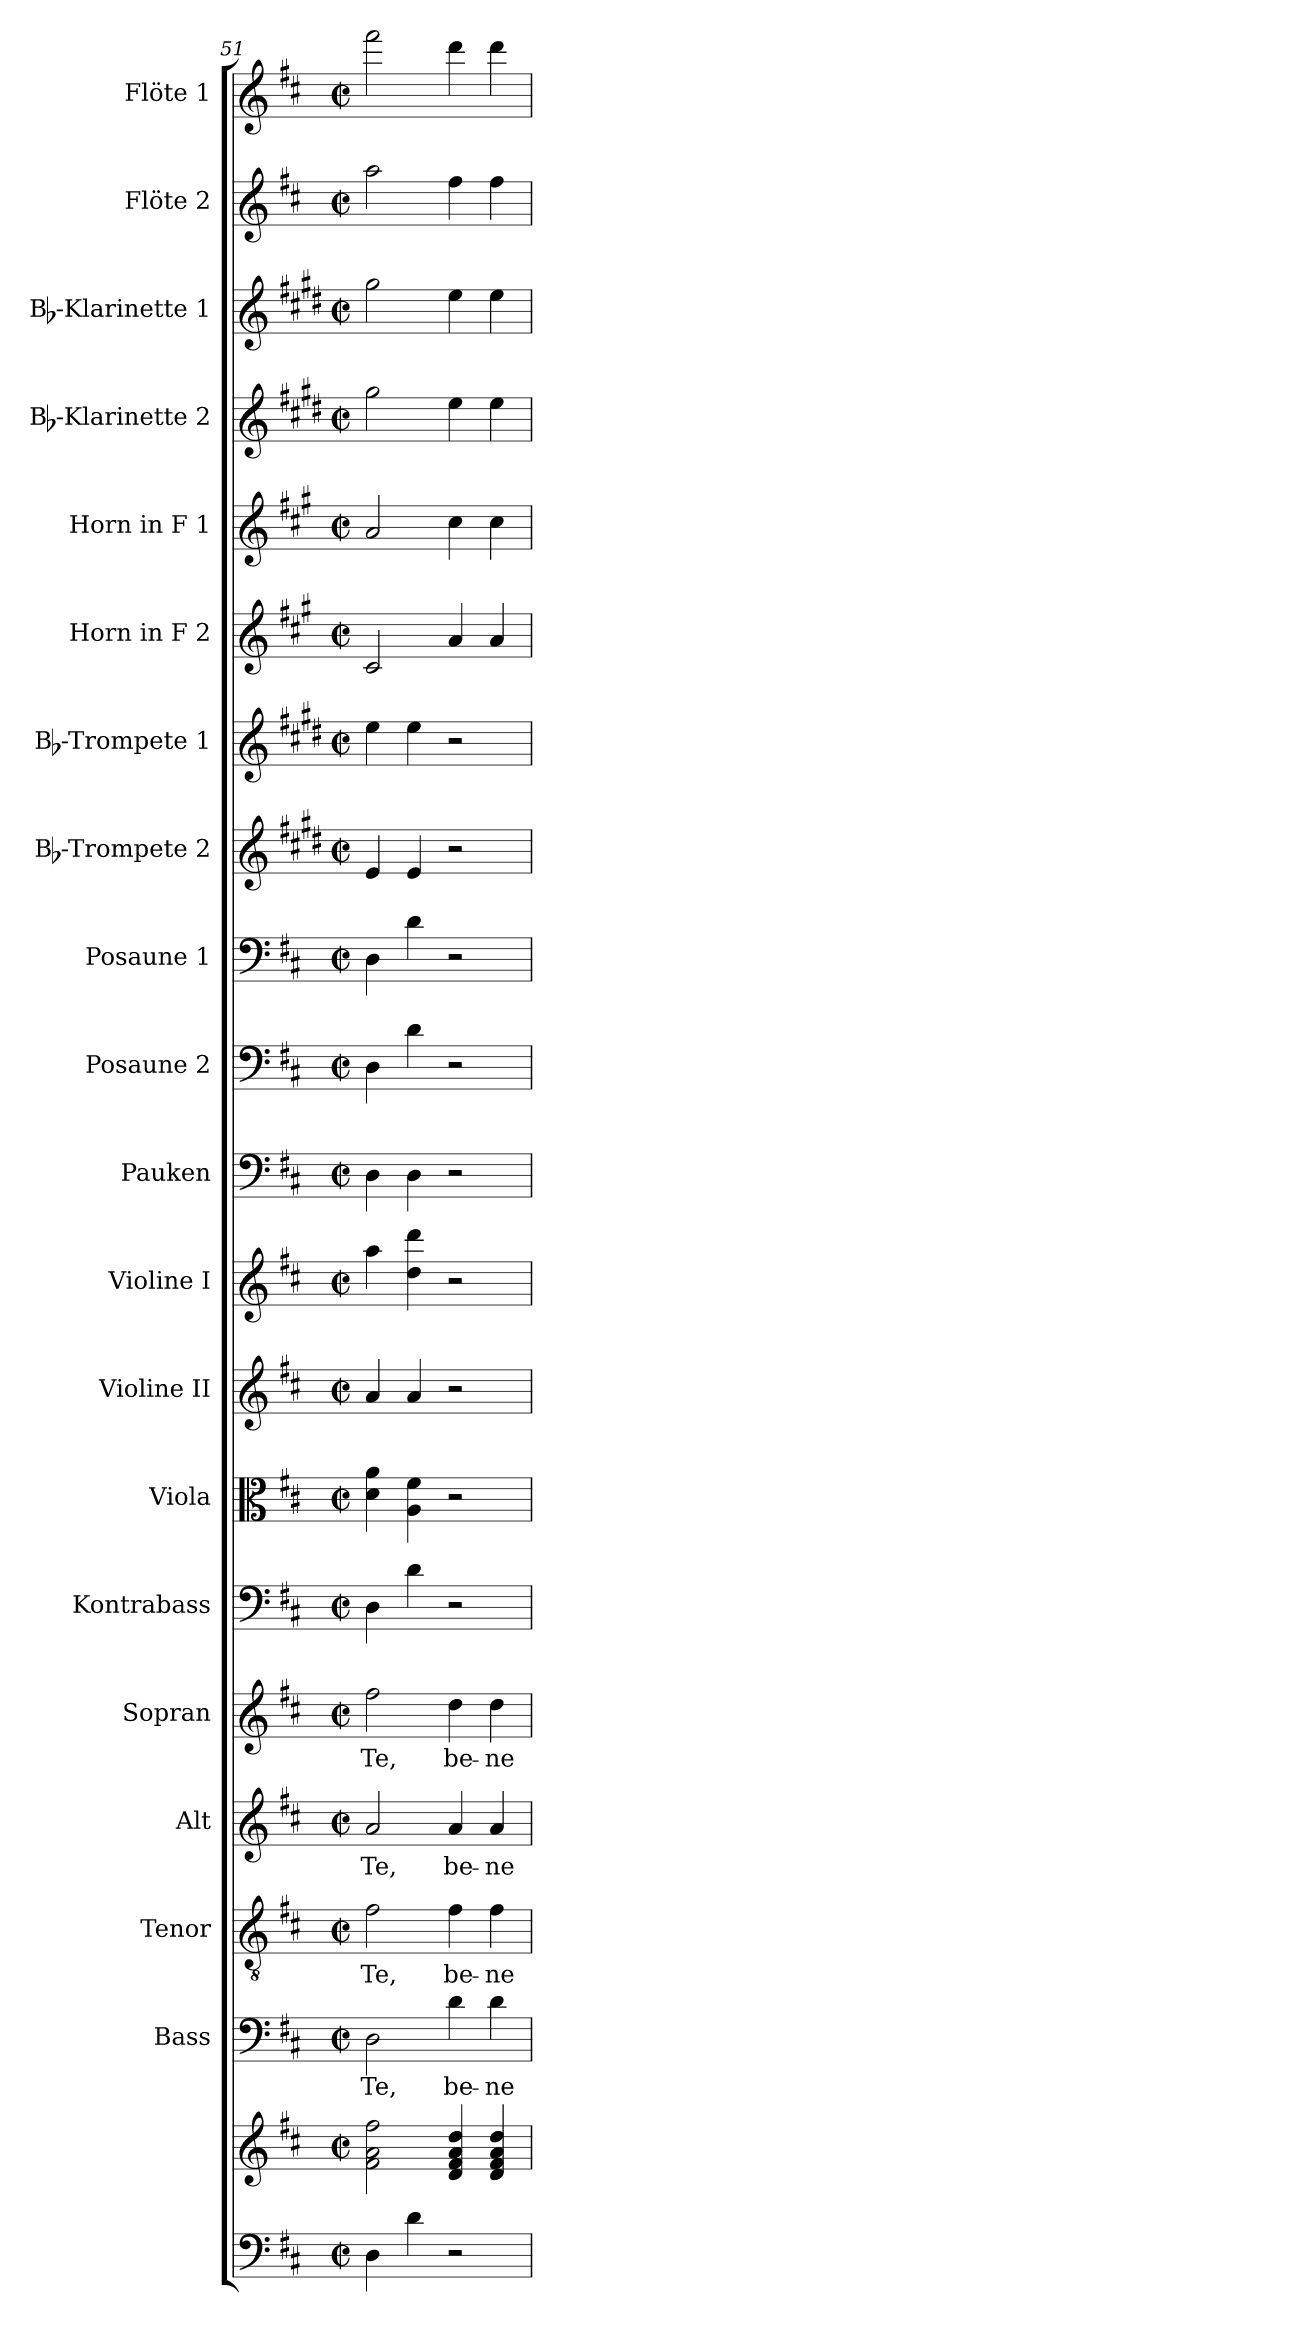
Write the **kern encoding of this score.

**kern	**kern	**kern	**text	**kern	**text	**kern	**text	**kern	**text	**kern	**kern	**kern	**kern	**kern	**kern	**kern	**kern	**kern	**kern	**kern	**kern	**kern	**kern	**kern
*part20	*part20	*part19	*part19	*part18	*part18	*part17	*part17	*part16	*part16	*part15	*part14	*part13	*part12	*part11	*part10	*part9	*part8	*part7	*part6	*part5	*part4	*part3	*part2	*part1
*staff21	*staff20	*staff19	*staff19	*staff18	*staff18	*staff17	*staff17	*staff16	*staff16	*staff15	*staff14	*staff13	*staff12	*staff11	*staff10	*staff9	*staff8	*staff7	*staff6	*staff5	*staff4	*staff3	*staff2	*staff1
*	*	*I"Bass	*	*I"Tenor	*	*I"Alt	*	*I"Sopran	*	*I"Kontrabass	*I"Viola	*I"Violine II	*I"Violine I	*I"Pauken	*I"Posaune 2	*I"Posaune 1	*I"Bb-Trompete 2	*I"Bb-Trompete 1	*I"Horn in F 2	*I"Horn in F 1	*I"Bb-Klarinette 2	*I"Bb-Klarinette 1	*I"Flöte 2	*I"Flöte 1
*	*	*I'B.	*	*I'T.	*	*I'A.	*	*I'S.	*	*I'Kb.	*I'Vla.	*I'Vl. II	*I'Vl. I	*I'Pk.	*I'Pos. 2	*I'Pos. 1	*I'Bb Trp. 2	*I'Bb Trp. 1	*	*	*I'Bb Kl. 2	*I'Bb Kl. 1	*I'Fl. 2	*I'Fl. 1
*clefF4	*clefG2	*clefF4	*	*clefGv2	*	*clefG2	*	*clefG2	*	*clefF4	*clefC3	*clefG2	*clefG2	*clefF4	*clefF4	*clefF4	*clefG2	*clefG2	*clefG2	*clefG2	*clefG2	*clefG2	*clefG2	*clefG2
*	*	*	*	*	*	*	*	*	*	*ITrd7c12	*	*	*	*	*	*	*ITrd1c2	*ITrd1c2	*ITrd4c7	*ITrd4c7	*ITrd1c2	*ITrd1c2	*	*
*k[f#c#]	*k[f#c#]	*k[f#c#]	*	*k[f#c#]	*	*k[f#c#]	*	*k[f#c#]	*	*k[f#c#]	*k[f#c#]	*k[f#c#]	*k[f#c#]	*k[f#c#]	*k[f#c#]	*k[f#c#]	*k[f#c#]	*k[f#c#]	*k[f#c#]	*k[f#c#]	*k[f#c#]	*k[f#c#]	*k[f#c#]	*k[f#c#]
*D:	*D:	*D:	*	*D:	*	*D:	*	*D:	*	*D:	*D:	*D:	*D:	*D:	*D:	*D:	*D:	*D:	*D:	*D:	*D:	*D:	*D:	*D:
*M2/2	*M2/2	*M2/2	*	*M2/2	*	*M2/2	*	*M2/2	*	*M2/2	*M2/2	*M2/2	*M2/2	*M2/2	*M2/2	*M2/2	*M2/2	*M2/2	*M2/2	*M2/2	*M2/2	*M2/2	*M2/2	*M2/2
*met(c|)	*met(c|)	*met(c|)	*	*met(c|)	*	*met(c|)	*	*met(c|)	*	*met(c|)	*met(c|)	*met(c|)	*met(c|)	*met(c|)	*met(c|)	*met(c|)	*met(c|)	*met(c|)	*met(c|)	*met(c|)	*met(c|)	*met(c|)	*met(c|)	*met(c|)
=51	=51	=51	=51	=51	=51	=51	=51	=51	=51	=51	=51	=51	=51	=51	=51	=51	=51	=51	=51	=51	=51	=51	=51	=51
!	!	!	!LO:LY:b	!	!LO:LY:b	!	!LO:LY:b	!	!LO:LY:b	!	!	!	!	!	!	!	!	!	!	!	!	!	!	!
4D\	2f#\ 2a\ 2ff#\	2D\	Te,	2f#\	Te,	2a/	Te,	2ff#\	Te,	4DD\	4d\ 4a\	4a/	4aa\	4D\	4D\	4D\	4d/	4dd\	2F#/	2d/	2ff#\	2ff#\	2aa\	2fff#\
4d\	.	.	.	.	.	.	.	.	.	4D\	4A\ 4f#\	4a/	4dd\ 4ddd\	4D\	4d\	4d\	4d/	4dd\	.	.	.	.	.	.
!	!	!	!LO:LY:b	!	!LO:LY:b	!	!LO:LY:b	!	!LO:LY:b	!	!	!	!	!	!	!	!	!	!	!	!	!	!	!
2r	4d/ 4f#/ 4a/ 4dd/	4d\	be-	4f#\	be-	4a/	be-	4dd\	be-	2r	2r	2r	2r	2r	2r	2r	2r	2r	4d/	4f#\	4dd\	4dd\	4ff#\	4ddd\
!	!	!	!LO:LY:b	!	!LO:LY:b	!	!LO:LY:b	!	!LO:LY:b	!	!	!	!	!	!	!	!	!	!	!	!	!	!	!
.	4d/ 4f#/ 4a/ 4dd/	4d\	-ne-	4f#\	-ne-	4a/	-ne-	4dd\	-ne-	.	.	.	.	.	.	.	.	.	4d/	4f#\	4dd\	4dd\	4ff#\	4ddd\
=	=	=	=	=	=	=	=	=	=	=	=	=	=	=	=	=	=	=	=	=	=	=	=	=
*-	*-	*-	*-	*-	*-	*-	*-	*-	*-	*-	*-	*-	*-	*-	*-	*-	*-	*-	*-	*-	*-	*-	*-	*-
